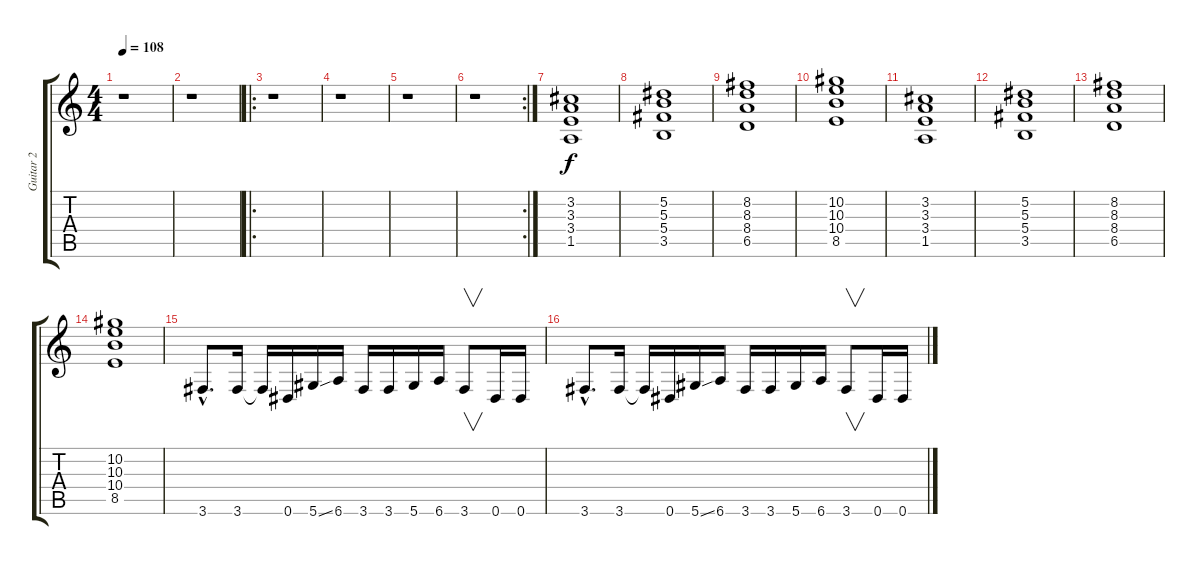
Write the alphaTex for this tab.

\track ("Guitar 2" "Guitar 2") {instrument distortionguitar}
\staff {score tabs}
\tuning (Eb4 Bb3 Gb3 Db3 Ab2 Eb2) {hide}
\ts (4 4)
\tempo 108
\clef g2
\ks c
r.1{dy f} |
r.1 |
\ro
r.1 |
r.1 |
r.1 |
\rc 2
r.1 |
(3.2 3.3 3.4 1.5).1 |
(5.2 5.3 5.4 3.5).1 |
(8.2 8.3 8.4 6.5).1 |
(10.2 10.3 10.4 8.5).1 |
(3.2 3.3 3.4 1.5).1 |
(5.2 5.3 5.4 3.5).1 |
(8.2 8.3 8.4 6.5).1 |
(10.2 10.3 10.4 8.5).1 |
3.6{hac}.8{d} 3.6.16 3.6{t}.16 0.6.16 5.6{ss}.16 6.6.16 3.6.16 3.6.16 5.6.16 6.6.16 3.6.8{v} 0.6.16 0.6.16 |
3.6{hac}.8{d} 3.6.16 3.6{t}.16 0.6.16 5.6{ss}.16 6.6.16 3.6.16 3.6.16 5.6.16 6.6.16 3.6.8{v} 0.6.16 0.6.16
